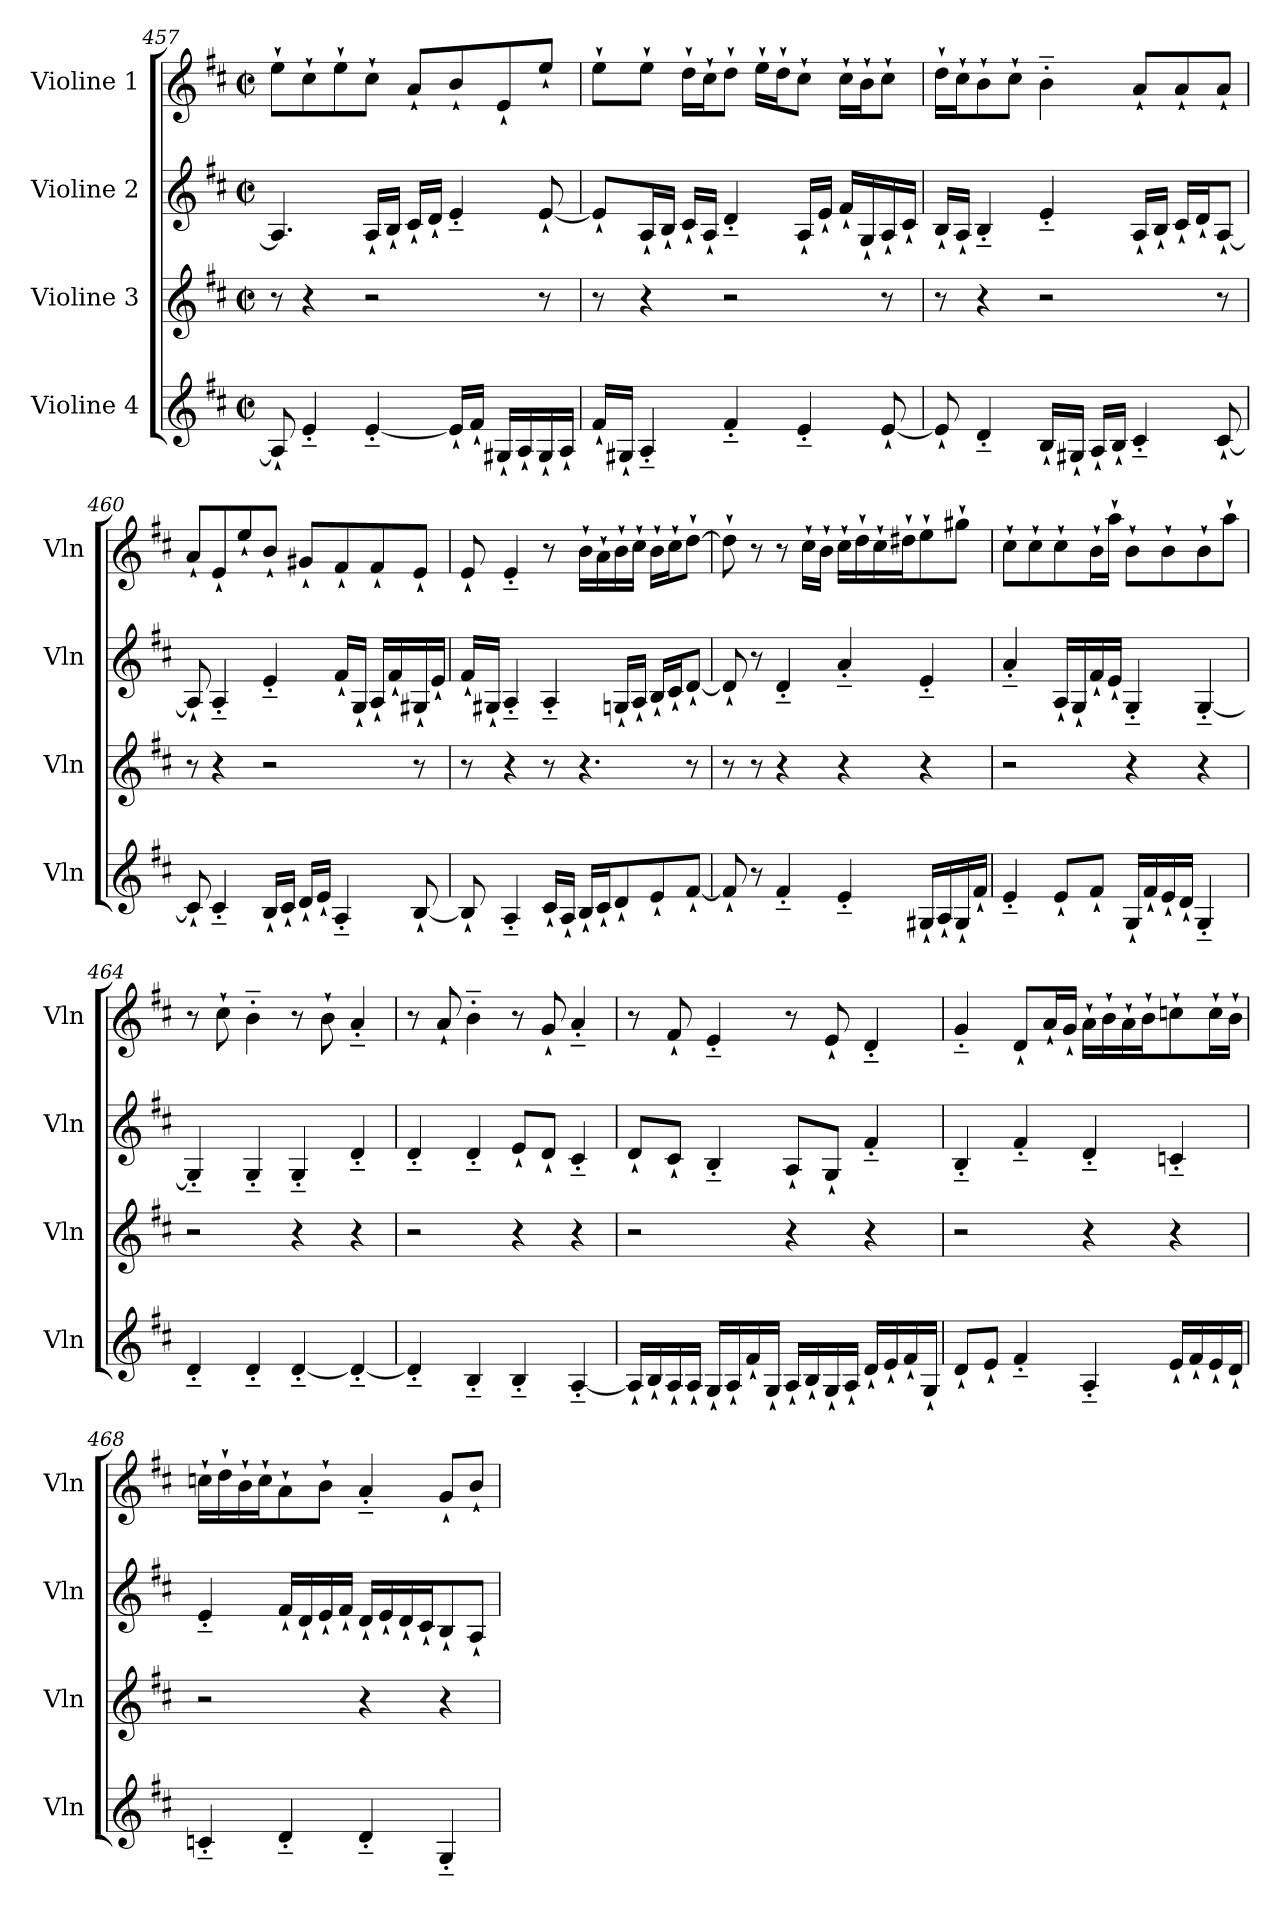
**kern	**kern	**kern	**kern
*part4	*part3	*part2	*part1
*staff4	*staff3	*staff2	*staff1
*I"Violine 4	*I"Violine 3	*I"Violine 2	*I"Violine 1
*I'Vln	*I'Vln	*I'Vln	*I'Vln
*clefG2	*clefG2	*clefG2	*clefG2
*k[f#c#]	*k[f#c#]	*k[f#c#]	*k[f#c#]
*D:	*D:	*D:	*D:
*M2/2	*M2/2	*M2/2	*M2/2
*met(c|)	*met(c|)	*met(c|)	*met(c|)
=457	=457	=457	=457
8A`/]	8r	4.A/]	8ee`\L
4e~'/	4r	.	8cc#`\
.	.	.	8ee`\
[4e~'/	2r	16A`/LL	8cc#`\J
.	.	16B`/JJ	.
.	.	16c#`/LL	8a`/L
.	.	16d`/JJ	.
16e`/LL]	.	4e~'/	8b`/
16f#`/JJ	.	.	.
16G#X`/LL	.	.	8e`/
16A`/	.	.	.
16G#`/	8r	[8e`/	8ee`/J
16A`/JJ	.	.	.
!!LO:LB:g=z
=458	=458	=458	=458
16f#`/LL	8r	8e`/L]	8ee`\L
16G#X`/JJ	.	.	.
4A~'/	4r	16A`/L	8ee`\J
.	.	16B`/JJ	.
.	.	16c#`/LL	16dd`\LL
.	.	16A`/JJ	16cc#`\J
4f#~'/	2r	4d~'/	8dd`\J
.	.	.	16ee`\LL
.	.	.	16dd`\J
4e~'/	.	16A`/LL	8cc#`\J
.	.	16e`/JJ	.
.	.	16f#`/LL	16cc#`\LL
.	.	16G`/	16b`\J
[8e`/	8r	16A`/	8cc#`\J
.	.	16c#`/JJ	.
=459	=459	=459	=459
8e`/]	8r	16B`/LL	16dd`\LL
.	.	16A`/JJ	16cc#`\J
4d~'/	4r	4B~'/	8b`\
.	.	.	8cc#`\J
16B`/LL	2r	4e~'/	4b~'\
16G#X`/JJ	.	.	.
16A`/LL	.	.	.
16B`/JJ	.	.	.
4c#~'/	.	16A`/LL	8a`/L
.	.	16B`/JJ	.
.	.	16c#`/LL	8a`/
.	.	16d`/J	.
[8c#`/	8r	[8A`/J	8a`/J
!!LO:LB:g=z
=460	=460	=460	=460
8c#`/]	8r	8A`/]	8a`/L
4c#~'/	4r	4A~'/	8e`/
.	.	.	8ee`/
16B`/LL	2r	4e~'/	8b`/J
16c#`/JJ	.	.	.
16d`/LL	.	.	8g#X`/L
16e`/JJ	.	.	.
4A~'/	.	16f#`/LL	8f#`/
.	.	16G`/JJ	.
.	.	16A`/LL	8f#`/
.	.	16f#`/	.
[8B`/	8r	16G#X`/	8e`/J
.	.	16e`/JJ	.
=461	=461	=461	=461
8B`/]	8r	16f#`/LL	8e`/
.	.	16G#X`/JJ	.
4A~'/	4r	4A~'/	4e~'/
16c#`/LL	8r	4A~'/	8r
16A`/JJ	.	.	.
16B`/LL	4.r	.	16b`\LL
16c#`/J	.	.	16a`\
8d`/	.	16Gn`/LL	16b`\
.	.	16A`/JJ	16cc#`\JJ
8e`/	.	16B`/LL	16b`\LL
.	.	16c#`/J	16cc#`\J
[8f#`/J	8r	[8d`/J	[8dd`\J
=462	=462	=462	=462
8f#`/]	8r	8d`/]	8dd`\]
8r	8r	8r	8r
4f#~'/	4r	4d~'/	8r
.	.	.	16cc#`\LL
.	.	.	16b`\JJ
4e~'/	4r	4a~'/	16cc#`\LL
.	.	.	16dd`\
.	.	.	16cc#`\
.	.	.	16dd#X`\J
16G#X`/LL	4r	4e~'/	8ee`\
16A`/	.	.	.
16G#`/	.	.	8gg#X`\J
16f#`/JJ	.	.	.
!!LO:PB:g=z
=463	=463	=463	=463
4e~'/	2r	4a~'/	8cc#`\L
.	.	.	8cc#`\
8e`/L	.	16A`/LL	8cc#`\
.	.	16G`/	.
8f#`/J	.	16f#`/	16b`\L
.	.	16e`/JJ	16aa`\JJ
16G`/LL	4r	4G~'/	8b`\L
16f#`/	.	.	.
16e`/	.	.	8b`\
16d`/JJ	.	.	.
4G~'/	4r	[4G~'/	8b`\
.	.	.	8aa`\J
=464	=464	=464	=464
4d~'/	2r	4G~'/]	8r
.	.	.	8cc#`\
4d~'/	.	4G~'/	4b~'\
[4d~'/	4r	4G~'/	8r
.	.	.	8b`\
4d~'/_	4r	4d~'/	4a~'/
=465	=465	=465	=465
4d~'/]	2r	4d~'/	8r
.	.	.	8a`/
4B~'/	.	4d~'/	4b~'\
4B~'/	4r	8e`/L	8r
.	.	8d`/J	8g`/
[4A~'/	4r	4c#~'/	4a~'/
=466	=466	=466	=466
16A`/LL]	2r	8d`/L	8r
16B`/	.	.	.
16A`/	.	8c#`/J	8f#`/
16A`/JJ	.	.	.
16G`/LL	.	4B~'/	4e~'/
16A`/	.	.	.
16f#`/	.	.	.
16G`/JJ	.	.	.
16A`/LL	4r	8A`/L	8r
16B`/	.	.	.
16G`/	.	8G`/J	8e`/
16A`/JJ	.	.	.
16d`/LL	4r	4f#~'/	4d~'/
16e`/	.	.	.
16f#`/	.	.	.
16G`/JJ	.	.	.
!!LO:LB:g=z
=467	=467	=467	=467
8d`/L	2r	4B~'/	4g~'/
8e`/J	.	.	.
4f#~'/	.	4f#~'/	8d`/L
.	.	.	16a`/L
.	.	.	16g`/JJ
4A~'/	4r	4d~'/	16a`\LL
.	.	.	16b`\
.	.	.	16a`\
.	.	.	16b`\J
16e`/LL	4r	4cn~'/	8ccn`\
16f#`/	.	.	.
16e`/	.	.	16cc`\L
16d`/JJ	.	.	16b`\JJ
=468	=468	=468	=468
4cn~'/	2r	4e~'/	16ccn`\LL
.	.	.	16dd`\
.	.	.	16b`\
.	.	.	16cc`\J
4d~'/	.	16f#`/LL	8a`\
.	.	16d`/	.
.	.	16e`/	8b`\J
.	.	16f#`/JJ	.
4d~'/	4r	16d`/LL	4a~'/
.	.	16e`/	.
.	.	16d`/	.
.	.	16c#`/J	.
4G~'/	4r	8B`/	8g`/L
.	.	8A`/J	8b`/J
=	=	=	=
*-	*-	*-	*-
